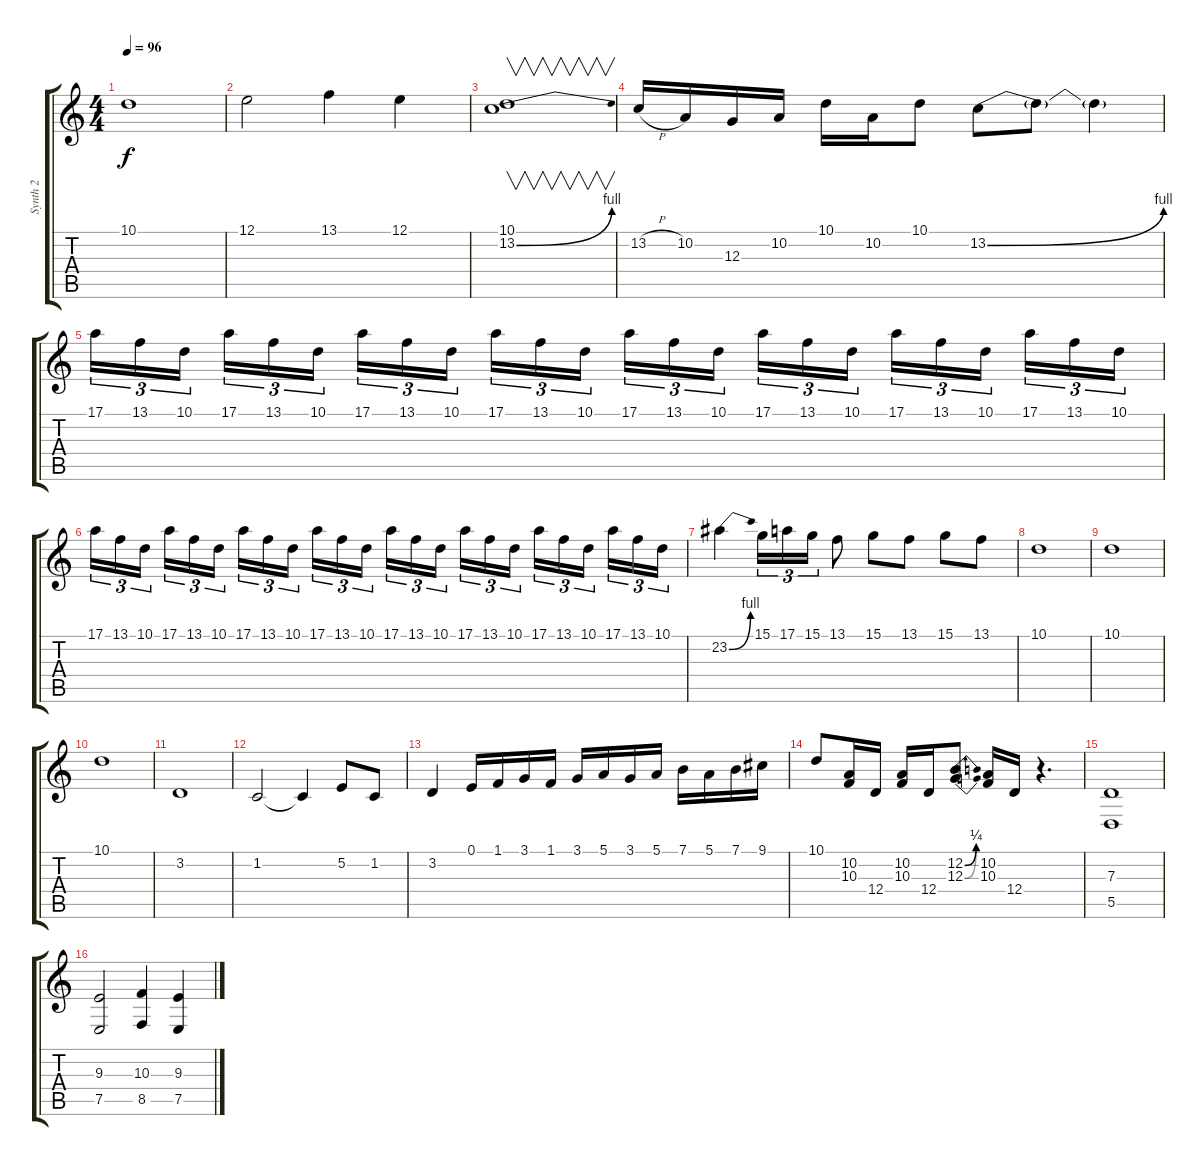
\track ("Synth 2" "Synth 2") {instrument lead2sawtooth}
\staff {score tabs}
\tuning (E4 B3 G3 D3 A2 E2) {hide}
\ts (4 4)
\tempo 96
\clef g2
\ks c
10.1.1{dy f} |
12.1.2 13.1.4 12.1.4 |
(10.1 13.2{be (bend 0 0 60 4)}).1{v} |
13.2{h}.16 10.2.16 12.3.16 10.2.16 10.1.16 10.2.16 10.1.8 13.2{be (bend 0 0 60 4)}.8 13.2{t}.8 13.2{t}.4 |
17.1.16{tu (3 2)} 13.1.16{tu (3 2)} 10.1.16{tu (3 2)} 17.1.16{tu (3 2)} 13.1.16{tu (3 2)} 10.1.16{tu (3 2)} 17.1.16{tu (3 2)} 13.1.16{tu (3 2)} 10.1.16{tu (3 2)} 17.1.16{tu (3 2)} 13.1.16{tu (3 2)} 10.1.16{tu (3 2)} 17.1.16{tu (3 2)} 13.1.16{tu (3 2)} 10.1.16{tu (3 2)} 17.1.16{tu (3 2)} 13.1.16{tu (3 2)} 10.1.16{tu (3 2)} 17.1.16{tu (3 2)} 13.1.16{tu (3 2)} 10.1.16{tu (3 2)} 17.1.16{tu (3 2)} 13.1.16{tu (3 2)} 10.1.16{tu (3 2)} |
17.1.16{tu (3 2)} 13.1.16{tu (3 2)} 10.1.16{tu (3 2)} 17.1.16{tu (3 2)} 13.1.16{tu (3 2)} 10.1.16{tu (3 2)} 17.1.16{tu (3 2)} 13.1.16{tu (3 2)} 10.1.16{tu (3 2)} 17.1.16{tu (3 2)} 13.1.16{tu (3 2)} 10.1.16{tu (3 2)} 17.1.16{tu (3 2)} 13.1.16{tu (3 2)} 10.1.16{tu (3 2)} 17.1.16{tu (3 2)} 13.1.16{tu (3 2)} 10.1.16{tu (3 2)} 17.1.16{tu (3 2)} 13.1.16{tu (3 2)} 10.1.16{tu (3 2)} 17.1.16{tu (3 2)} 13.1.16{tu (3 2)} 10.1.16{tu (3 2)} |
23.2{be (bend 0 0 60 4)}.4 15.1.16{tu (3 2)} 17.1.16{tu (3 2)} 15.1.16{tu (3 2)} 13.1.8 15.1.8 13.1.8 15.1.8 13.1.8 |
10.1.1 |
10.1.1 |
10.1.1 |
3.2.1 |
1.2.2 1.2{t}.4 5.2.8 1.2.8 |
3.2.4 0.1.16 1.1.16 3.1.16 1.1.16 3.1.16 5.1.16 3.1.16 5.1.16 7.1.16 5.1.16 7.1.16 9.1.16 |
10.1.8 (10.2 10.3).16 12.4.16 (10.2 10.3).16 12.4.16 (12.2{be (bend 0 0 60 1)} 12.3{be (bend 0 0 60 1)}).8 (10.2 10.3).16 12.4.16 r.4{d} |
(7.3 5.5).1 |
(9.3 7.5).2 (10.3 8.5).4 (9.3 7.5).4
